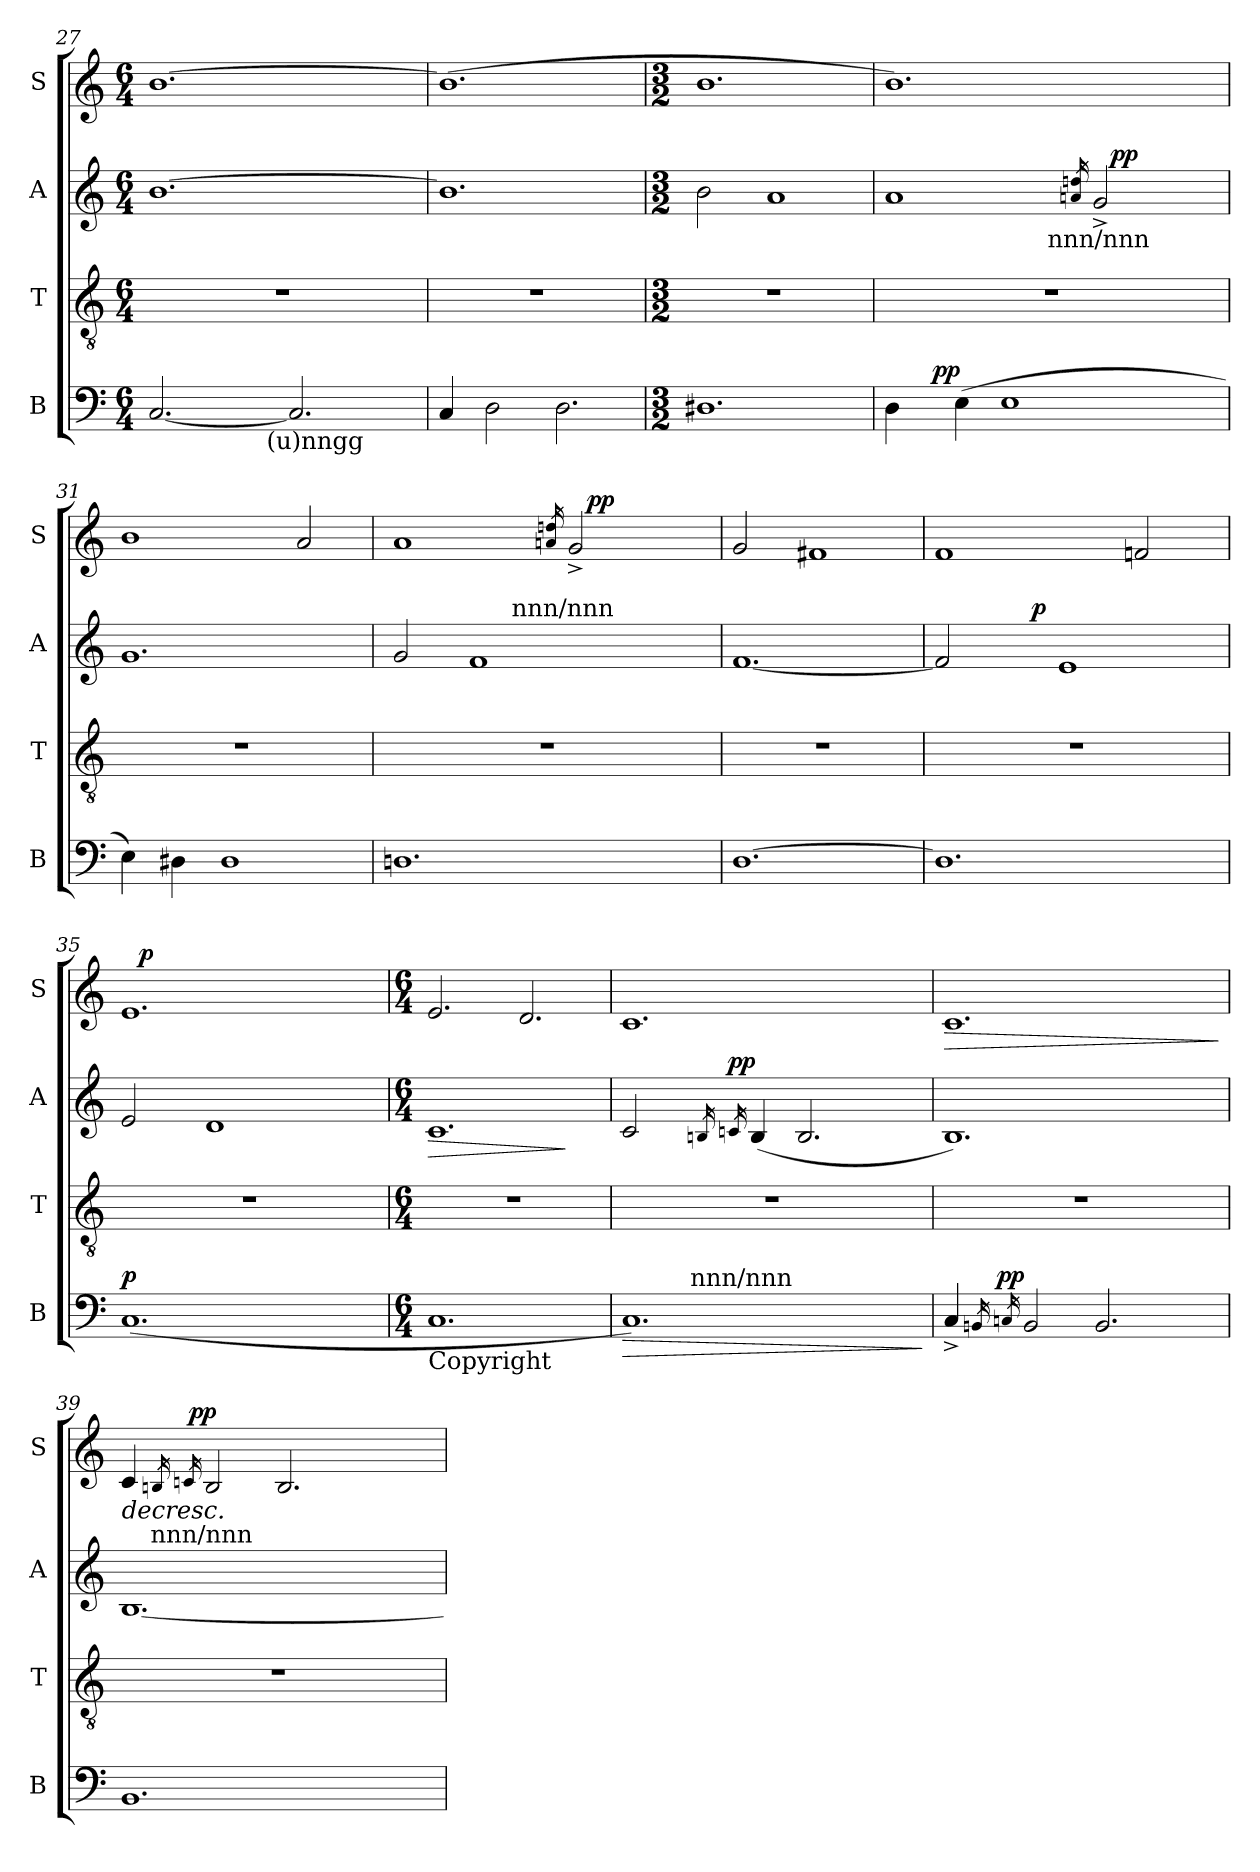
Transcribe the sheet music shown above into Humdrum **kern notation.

**kern	**dynam	**kern	**kern	**dynam	**kern	**dynam
*part4	*part4	*part3	*part2	*part2	*part1	*part1
*staff4	*staff4	*staff3	*staff2	*staff2	*staff1	*staff1
*I"B	*	*I"T	*I"A	*	*I"S	*
*I'B	*	*I'T	*I'A	*	*I'S	*
!!LO:LB:g=z
*clefF4	*	*clefGv2	*clefG2	*	*clefG2	*
*k[]	*	*k[]	*k[]	*	*k[]	*
*C:	*	*C:	*C:	*	*C:	*
*M6/4	*	*M6/4	*M6/4	*	*M6/4	*
=27	=27	=27	=27	=27	=27	=27
!LO:TX:b:t=nnn	!	!	!	!	!	!
*^	*	*	*	*	*	*
[<2.C/	2ryy	.	1.r	[>1.b	.	[>1.b	.
.	8ryy	.	.	.	.	.	.
.	32.ryy	.	.	.	.	.	.
!	!LO:TX:b:t=(u)nngg	!	!	!	!	!	!
.	2ryy	.	.	.	.	.	.
2.C/]	.	.	.	.	.	.	.
.	4ryy	.	.	.	.	.	.
.	16ryy	.	.	.	.	.	.
.	64ryy	.	.	.	.	.	.
*v	*v	*	*	*	*	*	*
=28	=28	=28	=28	=28	=28	=28
4C/	.	1.r	1.b]	.	(>1.b]	.
2D\	.	.	.	.	.	.
2.D\	.	.	.	.	.	.
=29	=29	=29	=29	=29	=29	=29
*M3/2	*	*M3/2	*M3/2	*	*M3/2	*
1.D#X	.	1.r	2b\	.	1.b	.
.	.	.	1a	.	.	.
=30	=30	=30	=30	=30	=30	=30
*^	*	*	*^	*	*	*
*	*	*	*	*	*^	*	*	*
4D\	8ryy	.	1.r	1a	1ryy	2.ryy	.	1.b)	.
.	32.ryy	.	.	.	.	.	.	.	.
!	!	!LO:DY:a	!	!	!	!	!	!	!
.	1ryy	pp	.	.	.	.	.	.	.
(>4E\	.	.	.	.	.	.	.	.	.
1E	.	.	.	.	.	.	.	.	.
!	!	!	!	!	!	!LO:TX:b:t=nnn/nnn	!	!	!
.	.	.	.	.	.	2.ryy	.	.	.
.	.	.	.	16qan/ 16qddn/	.	.	.	.	.
.	.	.	.	2g^>/	32.ryy	.	.	.	.
!	!	!	!	!	!	!	!LO:DY:a	!	!
.	.	.	.	.	4ryy	.	pp	.	.
.	4ryy	.	.	.	.	.	.	.	.
.	.	.	.	.	8ryy	.	.	.	.
.	16ryy	.	.	.	16ryy	.	.	.	.
.	64ryy	.	.	.	64ryy	.	.	.	.
*v	*v	*	*	*v	*v	*v	*	*	*
=31	=31	=31	=31	=31	=31	=31
4E\)	.	1.r	1.g	.	1b	.
4D#X\	.	.	.	.	.	.
1D#	.	.	.	.	.	.
.	.	.	.	.	2a/	.
=32	=32	=32	=32	=32	=32	=32
*	*	*	*^	*	*^	*
1.Dn	.	1.r	2g/	2ryy	.	1a	1ryy	.
.	.	.	1f	8.ryy	.	.	.	.
!	!	!	!	!LO:TX:a:t=nnn/nnn	!	!	!	!
.	.	.	.	2ryy	.	.	.	.
.	.	.	.	.	.	16qan/ 16qddn/	.	.
.	.	.	.	.	.	2g^>/	32.ryy	.
!	!	!	!	!	!	!	!	!LO:DY:a
.	.	.	.	.	.	.	4ryy	pp
.	.	.	.	4ryy	.	.	.	.
.	.	.	.	.	.	.	8ryy	.
.	.	.	.	.	.	.	16ryy	.
.	.	.	.	16ryy	.	.	.	.
.	.	.	.	.	.	.	64ryy	.
*	*	*	*v	*v	*	*	*	*
*	*	*	*	*	*v	*v	*
!!LO:LB:g=z
=33	=33	=33	=33	=33	=33	=33
[>1.D	.	1.r	[<1.f	.	2g/	.
.	.	.	.	.	1f#X	.
=34	=34	=34	=34	=34	=34	=34
*	*	*	*^	*	*	*
1.D]	.	1.r	2f/]	4ryy	.	1f	.
.	.	.	.	8ryy	.	.	.
.	.	.	.	32ryy	.	.	.
!	!	!	!	!	!LO:DY:a	!	!
.	.	.	.	1ryy	p	.	.
.	.	.	1e	.	.	.	.
.	.	.	.	.	.	2fn/	.
.	.	.	.	16.ryy	.	.	.
=35	=35	=35	=35	=35	=35	=35	=35
!	!LO:DY:a	!	!	!	!	!	!
*	*	*	*v	*v	*	*^	*
(<1.C	p	1.r	2e/	.	1.e	32.ryy	.
!	!	!	!	!	!	!	!LO:DY:a
.	.	.	.	.	.	1ryy	p
.	.	.	1d	.	.	.	.
.	.	.	.	.	.	4ryy	.
.	.	.	.	.	.	8ryy	.
.	.	.	.	.	.	16ryy	.
.	.	.	.	.	.	64ryy	.
*	*	*	*	*	*v	*v	*
=36	=36	=36	=36	=36	=36	=36
*M6/4	*	*M6/4	*M6/4	*	*M6/4	*
*	*	*	*	*	*^	*
!LO:TX:b:t=Copyright	!	!	!	!	!	!	!
!	!	!	!	!LO:HP:b	!	!	!
*	*	*	*	*	*v	*v	*
1.C	.	1.r	1.c	>	2.e/	.
.	.	.	.	.	2.d/	.
.	.	.	.	]	.	.
=37	=37	=37	=37	=37	=37	=37
!LO:TX:b:t=© 201	!	!	!	!	!	!
!LO:TX:b:t=Philip Lawton	!	!	!	!	!	!
!	!LO:HP:b	!	!	!	!	!
*^	*	*	*^	*	*	*
1.C)	4ryy	>	1.r	2c/	4ryy	.	1.c	.
.	16ryy	.	.	.	8ryy	.	.	.
!	!LO:TX:a:t=nnn/nnn	!	!	!	!	!	!	!
.	1ryy	.	.	.	.	.	.	.
.	.	.	.	.	32.ryy	.	.	.
!	!	!	!	!	!	!LO:DY:a	!	!
.	.	.	.	.	1ryy	pp	.	.
.	.	.	.	16qBn/	.	.	.	.
.	.	.	.	16qcn/	.	.	.	.
.	.	.	.	(<4B/	.	.	.	.
.	.	.	.	2.B/	.	.	.	.
.	8.ryy	.	.	.	.	.	.	.
.	.	.	.	.	16ryy	.	.	.
.	.	.	.	.	64ryy	.	.	.
.	.	]	.	.	.	.	.	.
=38	=38	=38	=38	=38	=38	=38	=38	=38
!	!	!	!	!	!	!	!	!LO:HP:b
*	*	*	*	*v	*v	*	*	*
4C^>/	8.ryy	.	1.r	1.B)	.	1.c	>
!	!	!LO:DY:a	!	!	!	!	!
.	1ryy	pp	.	.	.	.	.
16qBBn/	.	.	.	.	.	.	.
16qCn/	.	.	.	.	.	.	.
2BB/	.	.	.	.	.	.	.
2.BB/	.	.	.	.	.	.	.
.	4ryy	.	.	.	.	.	.
.	16ryy	.	.	.	.	.	.
.	.	.	.	.	.	.	]
!!LO:PB:g=z
=39	=39	=39	=39	=39	=39	=39	=39
!	!	!	!	!	!	!	!LO:HP:b
*v	*v	*	*	*^	*	*^	*
1.BB	.	1.r	[<1.B	16..ryy	.	4c/	8ryy	>
!	!	!	!	!LO:TX:a:t=nnn/nnn	!	!	!	!
.	.	.	.	1ryy	.	.	.	.
.	.	.	.	.	.	.	16ryy	.
.	.	.	.	.	.	.	64ryy	.
!	!	!	!	!	!	!	!	!LO:DY:a
.	.	.	.	.	.	.	1ryy	pp
.	.	.	.	.	.	16qBn/	.	.
.	.	.	.	.	.	16qcn/	.	.
.	.	.	.	.	.	2B/	.	]
.	.	.	.	.	.	2.B/	.	.
.	.	.	.	4ryy	.	.	.	.
.	.	.	.	.	.	.	4ryy	.
.	.	.	.	8ryy	.	.	.	.
.	.	.	.	.	.	.	32.ryy	.
.	.	.	.	64ryy	.	.	.	.
*	*	*	*v	*v	*	*	*	*
*	*	*	*	*	*v	*v	*
=	=	=	=	=	=	=
*-	*-	*-	*-	*-	*-	*-
